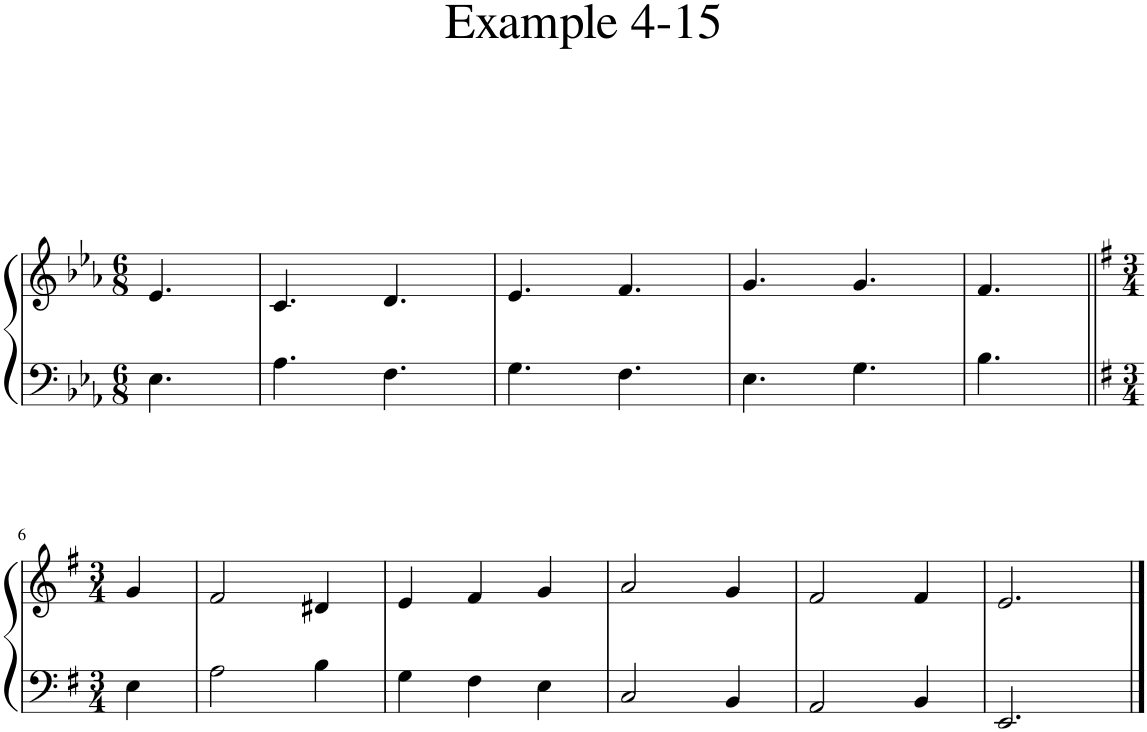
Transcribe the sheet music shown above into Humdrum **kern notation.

**kern	**kern
*part1	*part1
*staff2	*staff1
*I"Piano	*
*I'Pno.	*
*clefF4	*clefG2
*k[b-e-a-]	*k[b-e-a-]
*M6/8	*M6/8
=1	=1
4.E-\	4.e-/
=2	=2
4.A-\	4.c/
4.F\	4.d/
=3	=3
4.G\	4.e-/
4.F\	4.f/
=4	=4
4.E-\	4.g/
4.G\	4.g/
=5	=5
4.B-\	4.f/
!!LO:LB:g=z
=6||	=6||
*k[f#]	*k[f#]
*M3/4	*M3/4
4E\	4g/
=7	=7
2A\	2f#/
4B\	4d#X/
=8	=8
4G\	4e/
4F#\	4f#/
4E\	4g/
=9	=9
2C/	2a/
4BB/	4g/
=10	=10
2AA/	2f#/
4BB/	4f#/
=11	=11
2.EE/	2.e/
==	==
*-	*-
